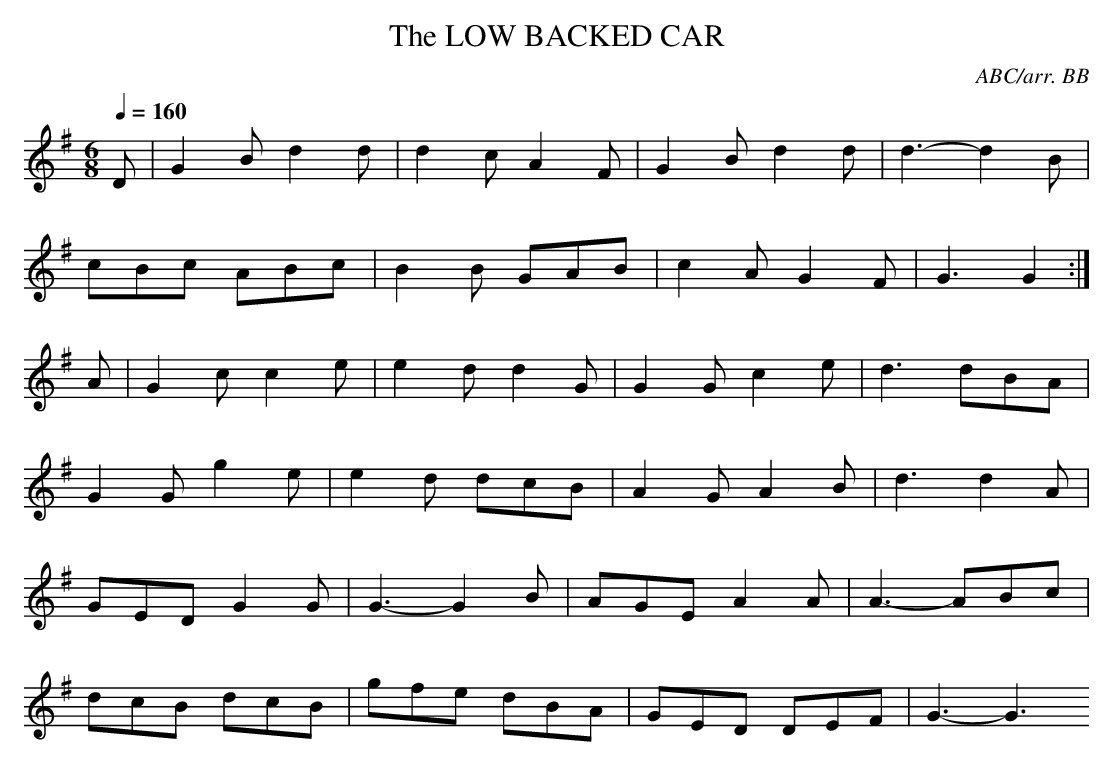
X:1
T:LOW BACKED CAR, The
C:ABC/arr. BB
Y:"jig"
Q:1/4=160
hence not in usual jig structure.
M:6/8
L:1/8
K:G
D|G2B d2d|d2c A2F|G2B d2d|d3-d2B |
cBc ABc|B2B GAB|c2A G2F|G3 G2 :|
A|G2c c2e|e2d d2G|G2G c2e|d3 dBA |
G2G g2e|e2d dcB|A2G A2B|d3 d2A |
GED G2G|G3-G2B|AGE A2A|A3-ABc |
dcB dcB|gfe dBA|GED DEF|G3-G3
